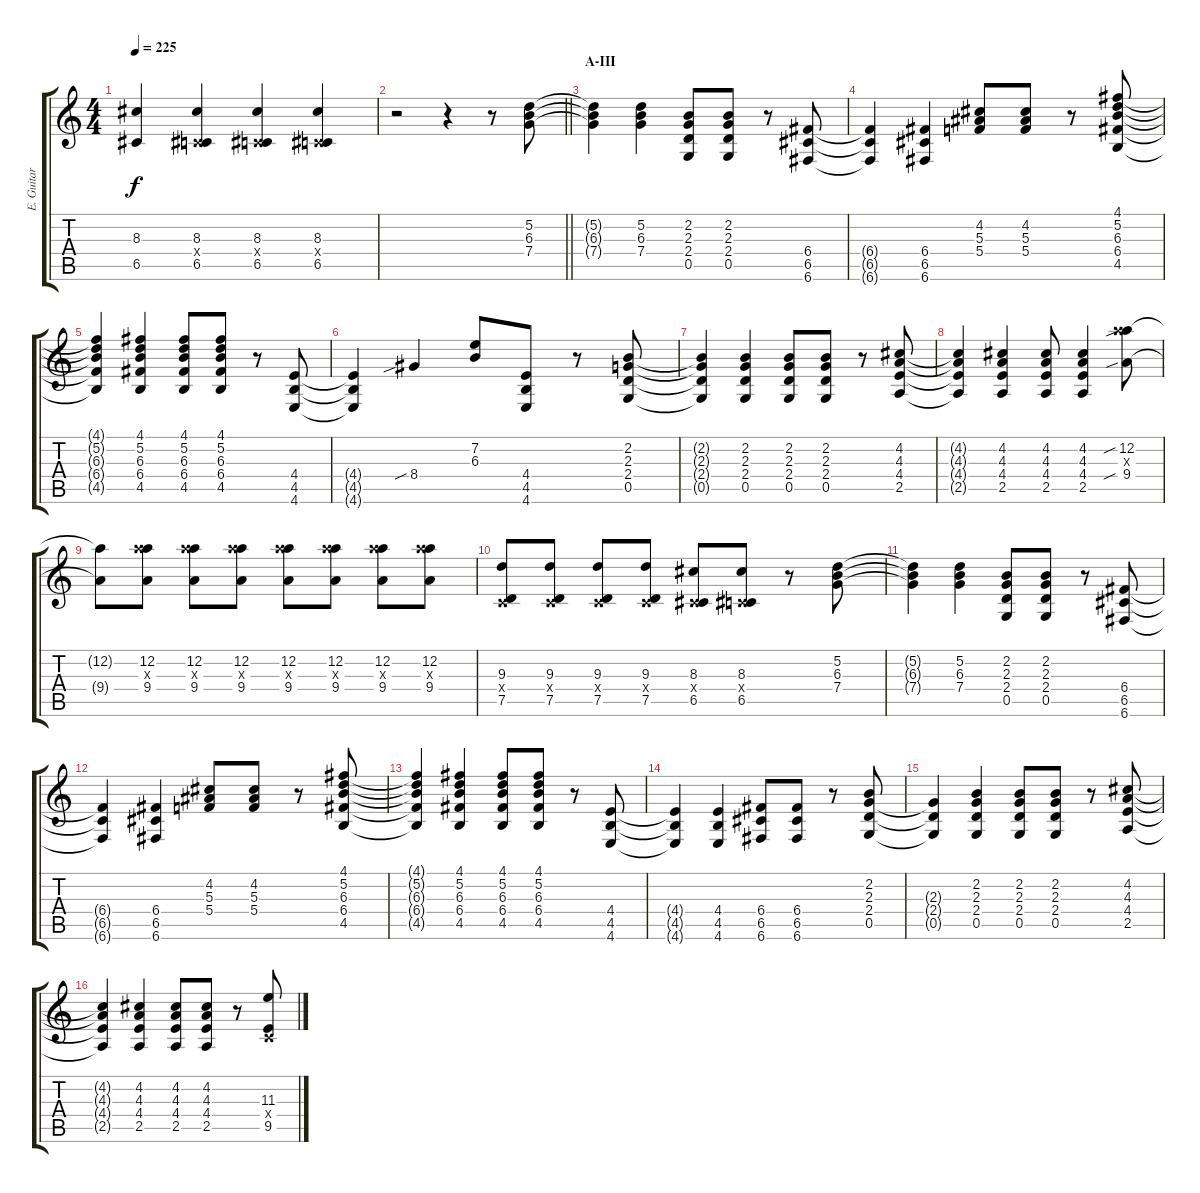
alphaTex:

\track ("E. Guitar I (Uruha)" "E. Guitar ") {instrument overdrivenguitar}
\staff {score tabs}
\tuning (D4 A3 F3 C3 G2 C2) {hide}
\ts (4 4)
\tempo 225
\clef g2
\ks c
(8.3{t} 6.5{t}).4{dy f} (8.3 0.4{x} 6.5).4 (8.3 0.4{x} 6.5).4 (8.3 0.4{x} 6.5).4 |
\barLineRight lightlight
r.2 r.4 r.8 (5.2 6.3 7.4).8 |
\section ("" "A-III")
(5.2{t} 6.3{t} 7.4{t}).4 (5.2 6.3 7.4).4 (2.2 2.3 2.4 0.5).8 (2.2 2.3 2.4 0.5).8 r.8 (6.4 6.5 6.6).8 |
(6.4{t} 6.5{t} 6.6{t}).4 (6.4 6.5 6.6).4 (4.2 5.3 5.4).8 (4.2 5.3 5.4).8 r.8 (4.1 5.2 6.3 6.4 4.5).8 |
(4.1{t} 5.2{t} 6.3{t} 6.4{t} 4.5{t}).4 (4.1 5.2 6.3 6.4 4.5).4 (4.1 5.2 6.3 6.4 4.5).8 (4.1 5.2 6.3 6.4 4.5).8 r.8 (4.4 4.5 4.6).8 |
(4.4{t} 4.5{t} 4.6{t}).4 8.4{sib}.4 (7.2 6.3).8 (4.4 4.5 4.6).8 r.8 (2.2 2.3 2.4 0.5).8 |
(2.2{t} 2.3{t} 2.4{t} 0.5{t}).4 (2.2 2.3 2.4 0.5).4 (2.2 2.3 2.4 0.5).8 (2.2 2.3 2.4 0.5).8 r.8 (4.2 4.3 4.4 2.5).8 |
(4.2{t} 4.3{t} 4.4{t} 2.5{t}).4 (4.2 4.3 4.4 2.5).4 (4.2 4.3 4.4 2.5).8 (4.2 4.3 4.4 2.5).4 (12.2{sib} 16.3{x} 9.4{sib}).8 |
(12.2{t} 9.4{t}).8 (12.2 16.3{x} 9.4).8 (12.2 16.3{x} 9.4).8 (12.2 16.3{x} 9.4).8 (12.2 16.3{x} 9.4).8 (12.2 16.3{x} 9.4).8 (12.2 16.3{x} 9.4).8 (12.2 16.3{x} 9.4).8 |
(9.3 0.4{x} 7.5).8 (9.3 0.4{x} 7.5).8 (9.3 0.4{x} 7.5).8 (9.3 0.4{x} 7.5).8 (8.3 0.4{x} 6.5).8 (8.3 0.4{x} 6.5).8 r.8 (5.2 6.3 7.4).8 |
(5.2{t} 6.3{t} 7.4{t}).4 (5.2 6.3 7.4).4 (2.2 2.3 2.4 0.5).8 (2.2 2.3 2.4 0.5).8 r.8 (6.4 6.5 6.6).8 |
(6.4{t} 6.5{t} 6.6{t}).4 (6.4 6.5 6.6).4 (4.2 5.3 5.4).8 (4.2 5.3 5.4).8 r.8 (4.1 5.2 6.3 6.4 4.5).8 |
(4.1{t} 5.2{t} 6.3{t} 6.4{t} 4.5{t}).4 (4.1 5.2 6.3 6.4 4.5).4 (4.1 5.2 6.3 6.4 4.5).8 (4.1 5.2 6.3 6.4 4.5).8 r.8 (4.4 4.5 4.6).8 |
(4.4{t} 4.5{t} 4.6{t}).4 (4.4 4.5 4.6).4 (6.4 6.5 6.6).8 (6.4 6.5 6.6).8 r.8 (2.2 2.3 2.4 0.5).8 |
(2.3{t} 2.4{t} 0.5{t}).4 (2.2 2.3 2.4 0.5).4 (2.2 2.3 2.4 0.5).8 (2.2 2.3 2.4 0.5).8 r.8 (4.2 4.3 4.4 2.5).8 |
(4.2{t} 4.3{t} 4.4{t} 2.5{t}).4 (4.2 4.3 4.4 2.5).4 (4.2 4.3 4.4 2.5).8 (4.2 4.3 4.4 2.5).8 r.8 (11.3 0.4{x} 9.5).8
